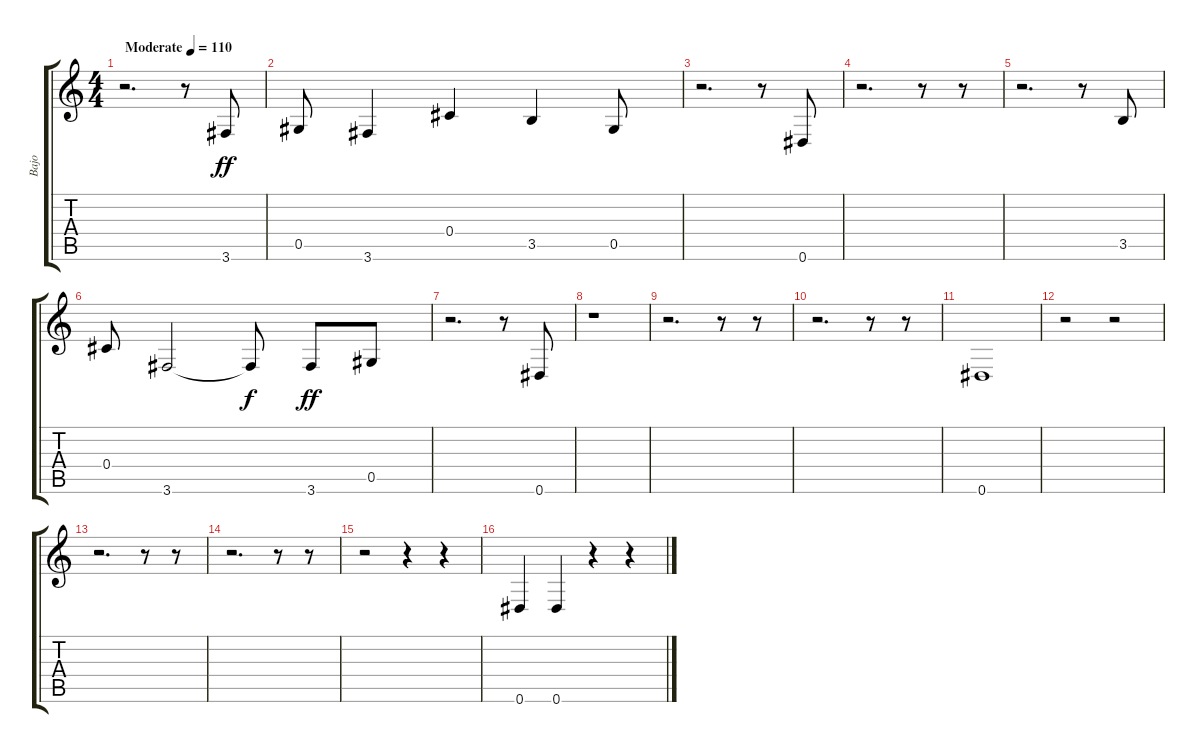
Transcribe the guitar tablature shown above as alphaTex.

\track ("Bajo" "Bajo") {instrument acousticbass}
\staff {score tabs}
\tuning (Eb4 Bb3 Gb3 Db3 Ab2 Eb2) {hide}
\ts (4 4)
\tempo (110 "Moderate")
\clef g2
\ks c
r.2{d dy ff instrument acousticbass} r.8 3.6.8 |
0.5.8 3.6.4 0.4.4 3.5.4 0.5.8 |
r.2{d} r.8 0.6.8 |
r.2{d} r.8 r.8 |
r.2{d} r.8 3.5.8 |
0.4.8 3.6.2 3.6{t}.8{dy f} 3.6.8{dy ff} 0.5.8 |
r.2{d} r.8 0.6.8 |
r.1 |
r.2{d} r.8 r.8 |
r.2{d} r.8 r.8 |
0.6.1 |
r.2 r.2 |
r.2{d} r.8 r.8 |
r.2{d} r.8 r.8 |
r.2 r.4 r.4 |
0.6.4 0.6.4 r.4 r.4
